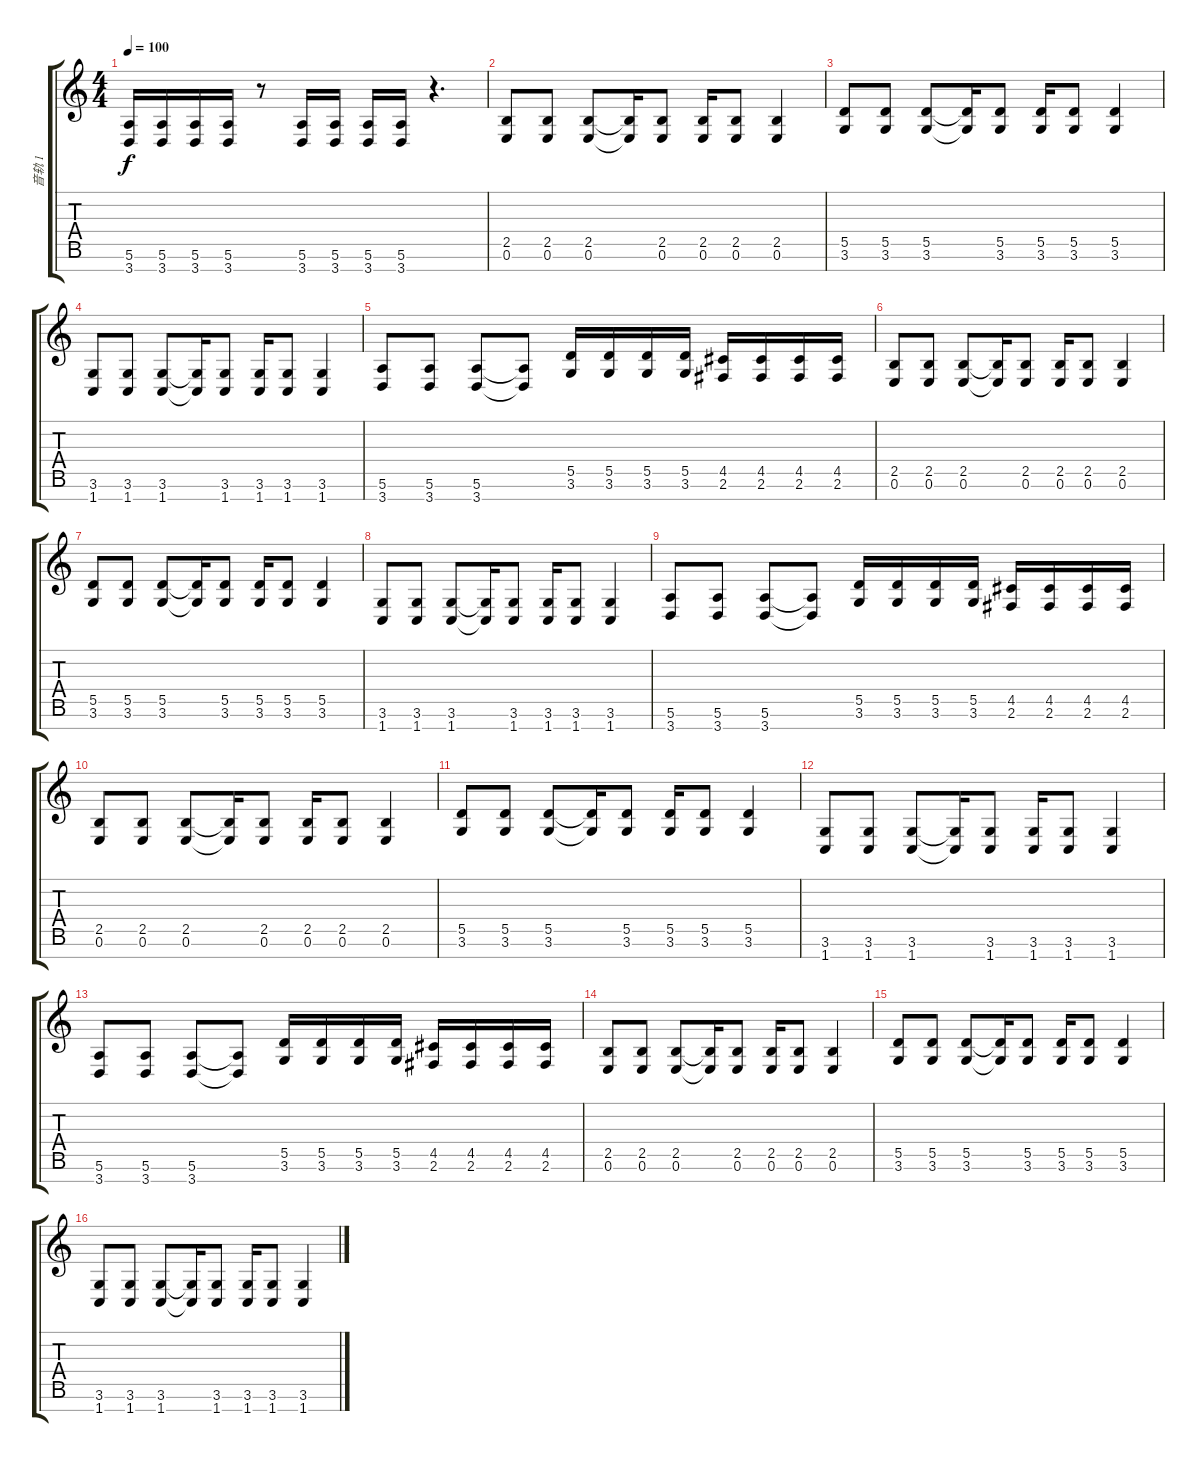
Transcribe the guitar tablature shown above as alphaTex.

\track ("音轨 1" "音轨 1") {instrument distortionguitar}
\staff {score tabs}
\tuning (E4 B3 G3 D3 A2 E2 B1) {hide}
\ts (4 4)
\tempo 100
\clef g2
\ks c
(5.6 3.7).16{dy f volume 16 instrument distortionguitar} (5.6 3.7).16 (5.6 3.7).16 (5.6 3.7).16 r.8 (5.6 3.7).16 (5.6 3.7).16 (5.6 3.7).16 (5.6 3.7).16 r.4{d} |
(2.5 0.6).8 (2.5 0.6).8 (2.5 0.6).8 (2.5{t} 0.6{t}).16 (2.5 0.6).8 (2.5 0.6).16 (2.5 0.6).8 (2.5 0.6).4 |
(5.5 3.6).8 (5.5 3.6).8 (5.5 3.6).8 (5.5{t} 3.6{t}).16 (5.5 3.6).8 (5.5 3.6).16 (5.5 3.6).8 (5.5 3.6).4 |
(3.6 1.7).8 (3.6 1.7).8 (3.6 1.7).8 (3.6{t} 1.7{t}).16 (3.6 1.7).8 (3.6 1.7).16 (3.6 1.7).8 (3.6 1.7).4 |
(5.6 3.7).8 (5.6 3.7).8 (5.6 3.7).8 (5.6{t} 3.7{t}).8 (5.5 3.6).16 (5.5 3.6).16 (5.5 3.6).16 (5.5 3.6).16 (4.5 2.6).16 (4.5 2.6).16 (4.5 2.6).16 (4.5 2.6).16 |
(2.5 0.6).8 (2.5 0.6).8 (2.5 0.6).8 (2.5{t} 0.6{t}).16 (2.5 0.6).8 (2.5 0.6).16 (2.5 0.6).8 (2.5 0.6).4 |
(5.5 3.6).8 (5.5 3.6).8 (5.5 3.6).8 (5.5{t} 3.6{t}).16 (5.5 3.6).8 (5.5 3.6).16 (5.5 3.6).8 (5.5 3.6).4 |
(3.6 1.7).8 (3.6 1.7).8 (3.6 1.7).8 (3.6{t} 1.7{t}).16 (3.6 1.7).8 (3.6 1.7).16 (3.6 1.7).8 (3.6 1.7).4 |
(5.6 3.7).8 (5.6 3.7).8 (5.6 3.7).8 (5.6{t} 3.7{t}).8 (5.5 3.6).16 (5.5 3.6).16 (5.5 3.6).16 (5.5 3.6).16 (4.5 2.6).16 (4.5 2.6).16 (4.5 2.6).16 (4.5 2.6).16 |
(2.5 0.6).8 (2.5 0.6).8 (2.5 0.6).8 (2.5{t} 0.6{t}).16 (2.5 0.6).8 (2.5 0.6).16 (2.5 0.6).8 (2.5 0.6).4 |
(5.5 3.6).8 (5.5 3.6).8 (5.5 3.6).8 (5.5{t} 3.6{t}).16 (5.5 3.6).8 (5.5 3.6).16 (5.5 3.6).8 (5.5 3.6).4 |
(3.6 1.7).8 (3.6 1.7).8 (3.6 1.7).8 (3.6{t} 1.7{t}).16 (3.6 1.7).8 (3.6 1.7).16 (3.6 1.7).8 (3.6 1.7).4 |
(5.6 3.7).8 (5.6 3.7).8 (5.6 3.7).8 (5.6{t} 3.7{t}).8 (5.5 3.6).16 (5.5 3.6).16 (5.5 3.6).16 (5.5 3.6).16 (4.5 2.6).16 (4.5 2.6).16 (4.5 2.6).16 (4.5 2.6).16 |
(2.5 0.6).8 (2.5 0.6).8 (2.5 0.6).8 (2.5{t} 0.6{t}).16 (2.5 0.6).8 (2.5 0.6).16 (2.5 0.6).8 (2.5 0.6).4 |
(5.5 3.6).8 (5.5 3.6).8 (5.5 3.6).8 (5.5{t} 3.6{t}).16 (5.5 3.6).8 (5.5 3.6).16 (5.5 3.6).8 (5.5 3.6).4 |
(3.6 1.7).8 (3.6 1.7).8 (3.6 1.7).8 (3.6{t} 1.7{t}).16 (3.6 1.7).8 (3.6 1.7).16 (3.6 1.7).8 (3.6 1.7).4
